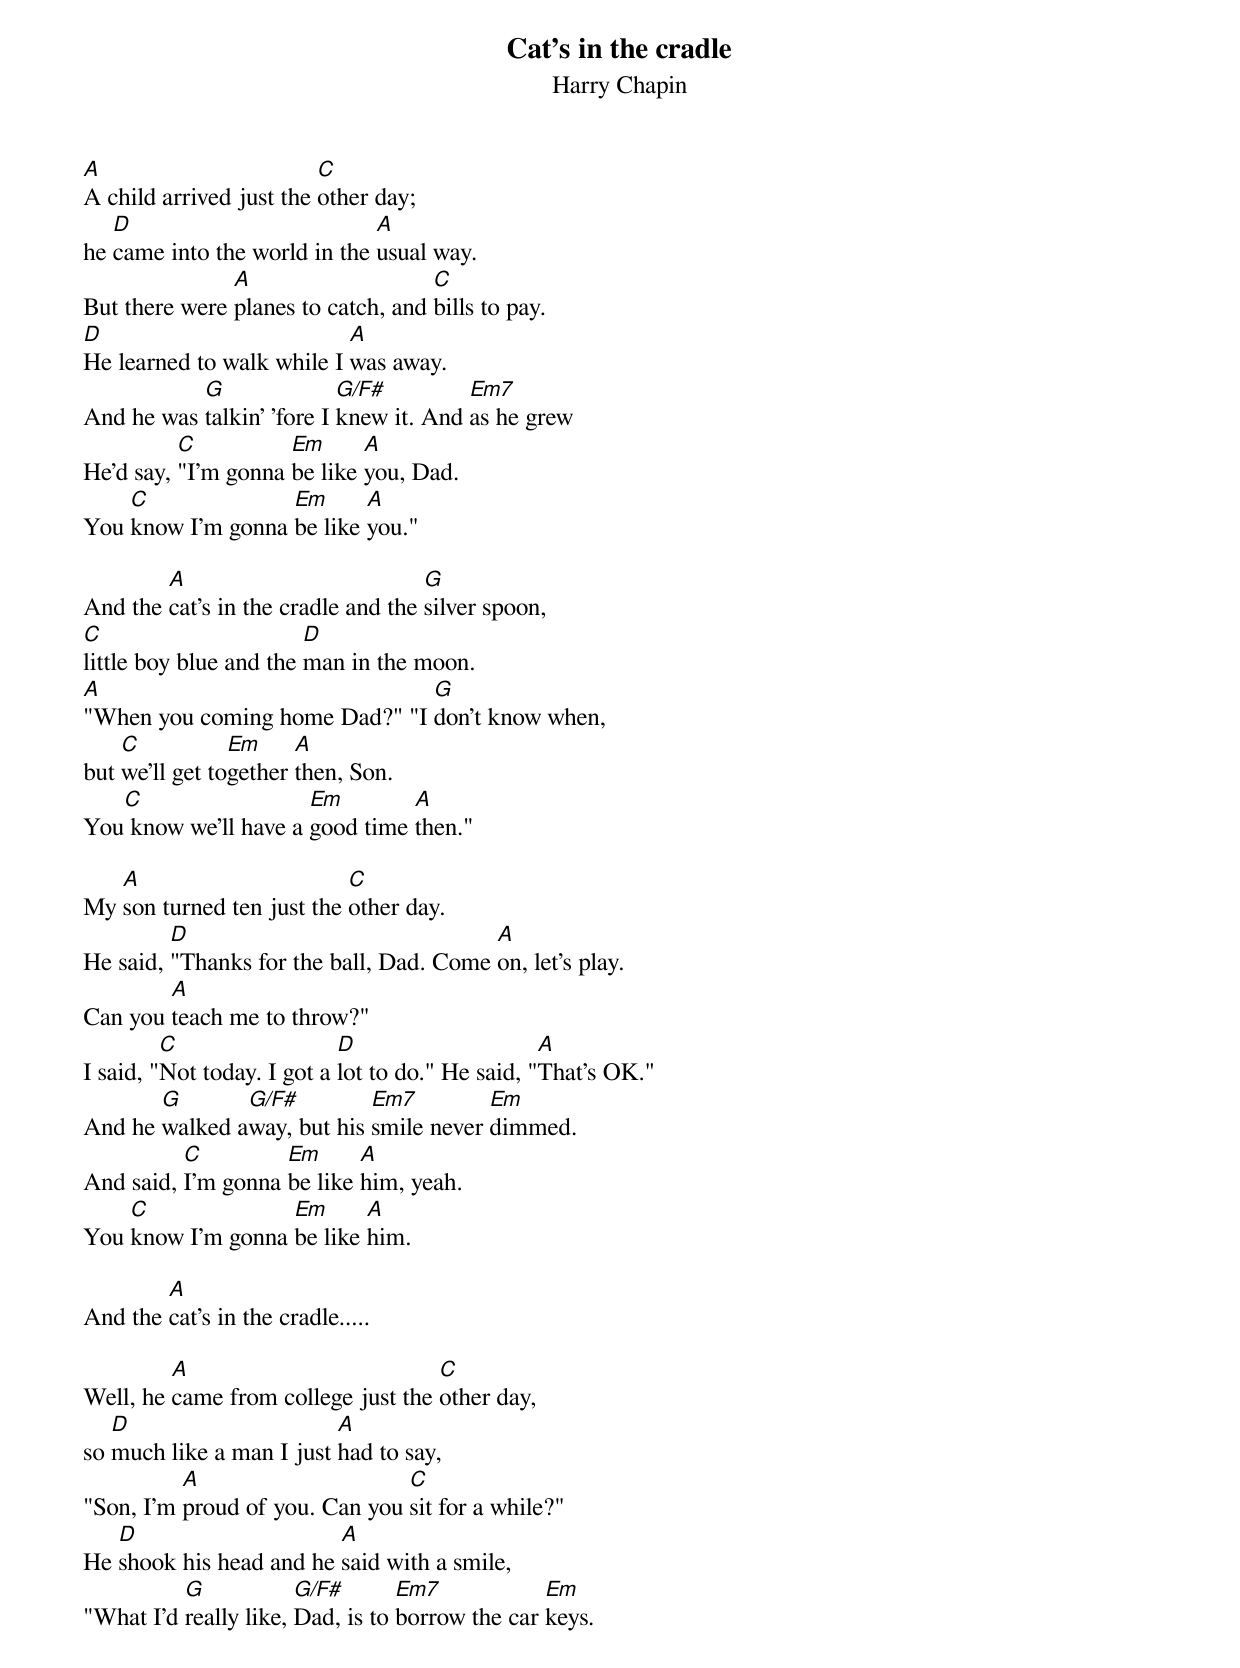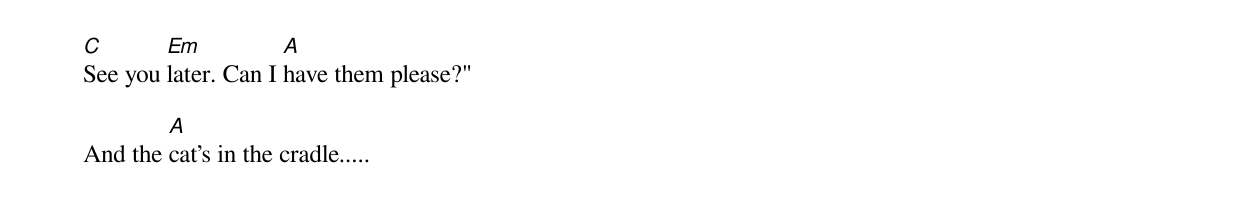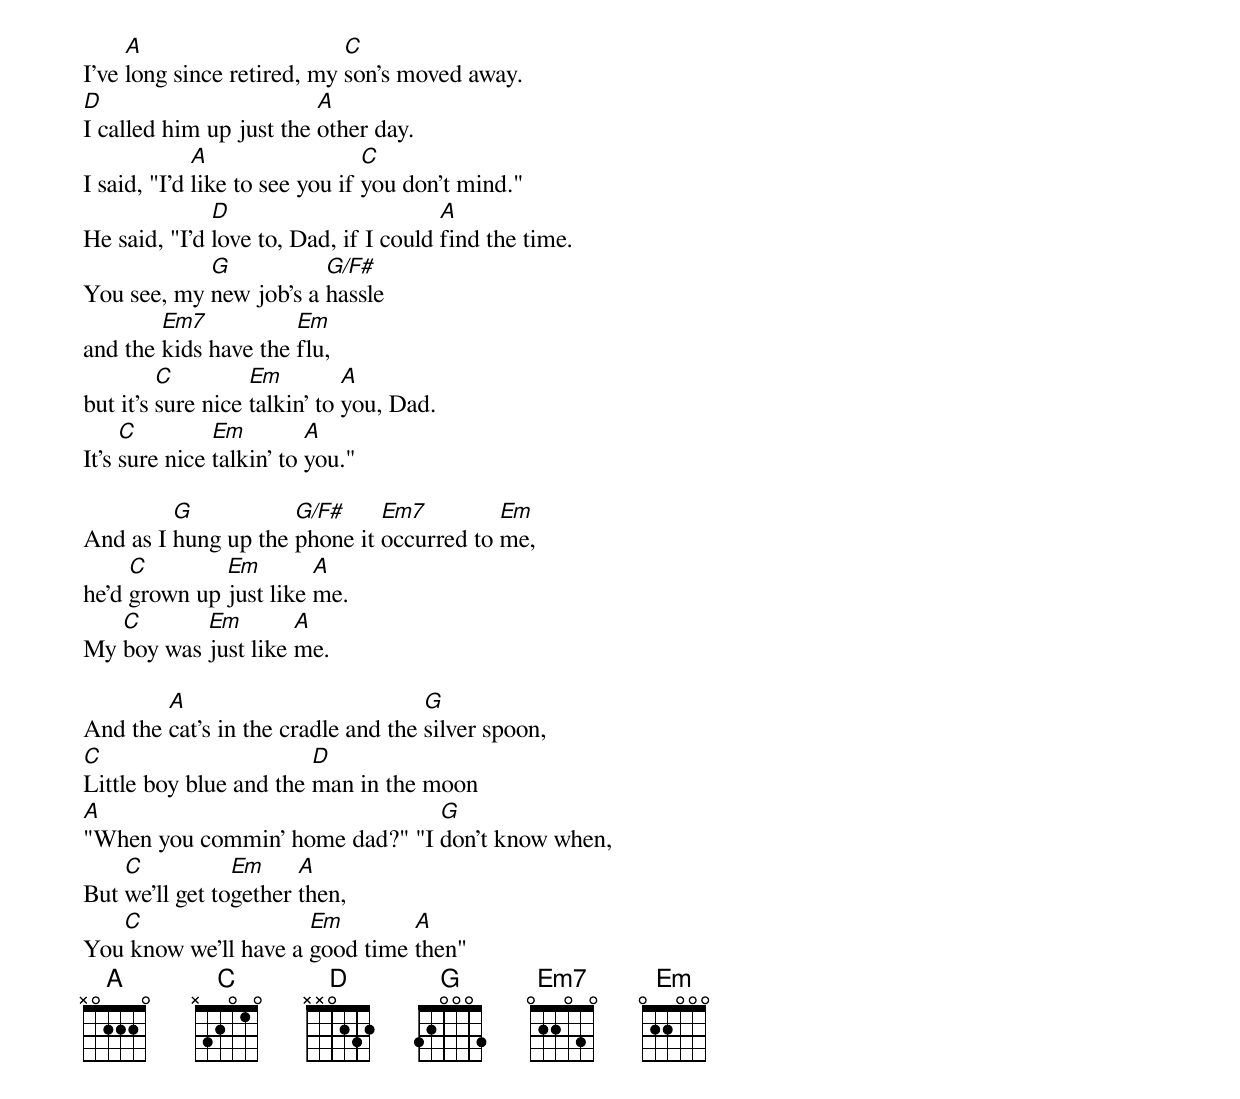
{t: Cat's in the cradle}
{st:Harry Chapin}

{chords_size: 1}
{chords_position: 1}
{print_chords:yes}
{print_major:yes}
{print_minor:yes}
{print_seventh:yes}
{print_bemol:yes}
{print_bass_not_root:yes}
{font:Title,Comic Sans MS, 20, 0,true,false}
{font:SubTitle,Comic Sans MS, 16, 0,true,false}
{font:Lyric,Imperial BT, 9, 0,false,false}
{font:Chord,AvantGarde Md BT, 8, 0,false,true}
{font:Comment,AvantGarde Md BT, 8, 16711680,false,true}
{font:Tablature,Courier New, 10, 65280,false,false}
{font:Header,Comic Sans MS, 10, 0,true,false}
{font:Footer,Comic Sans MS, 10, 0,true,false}
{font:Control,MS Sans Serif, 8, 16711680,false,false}
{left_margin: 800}
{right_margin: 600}
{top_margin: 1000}
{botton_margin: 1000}
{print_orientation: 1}




[A]A child arrived just the [C]other day;
he [D]came into the world in the [A]usual way.
But there were [A]planes to catch, and [C]bills to pay.
[D]He learned to walk while I [A]was away.
And he was [G]talkin' 'fore I [G/F#]knew it. And [Em7]as he grew
He'd say, [C]"I'm gonna [Em]be like [A]you, Dad.
You [C]know I'm gonna [Em]be like [A]you."

And the [A]cat's in the cradle and the [G]silver spoon,
[C]little boy blue and the [D]man in the moon.
[A]"When you coming home Dad?" "I [G]don't know when,
but [C]we'll get to[Em]gether [A]then, Son.
You[C] know we'll have a [Em]good time [A]then."

My [A]son turned ten just the [C]other day.
He said, [D]"Thanks for the ball, Dad. Come [A]on, let's play.
Can you [A]teach me to throw?"
I said, "[C]Not today. I got a [D]lot to do." He said, "[A]That's OK."
And he [G]walked a[G/F#]way, but his [Em7]smile never [Em]dimmed.
And said, [C]I'm gonna [Em]be like [A]him, yeah.
You [C]know I'm gonna [Em]be like [A]him.

And the [A]cat's in the cradle.....

Well, he [A]came from college just the [C]other day,
so [D]much like a man I just [A]had to say,
"Son, I'm [A]proud of you. Can you [C]sit for a while?"
He [D]shook his head and he [A]said with a smile,
"What I'd [G]really like, [G/F#]Dad, is to [Em7]borrow the car [Em]keys.
[C]See you [Em]later. Can I [A]have them please?"

And the [A]cat's in the cradle.....
{new_page}

I've [A]long since retired, my [C]son's moved away.
[D]I called him up just the [A]other day.
I said, "I'd [A]like to see you if [C]you don't mind."
He said, "I'd [D]love to, Dad, if I could [A]find the time.
You see, my [G]new job's a [G/F#]hassle
and the [Em7]kids have the [Em]flu,
but it's [C]sure nice [Em]talkin' to [A]you, Dad.
It's [C]sure nice [Em]talkin' to [A]you."

And as I [G]hung up the [G/F#]phone it [Em7]occurred to [Em]me,
he'd [C]grown up [Em]just like [A]me.
My [C]boy was [Em]just like [A]me.

And the [A]cat's in the cradle and the [G]silver spoon,
[C]Little boy blue and the [D]man in the moon
[A]"When you commin' home dad?" "I [G]don't know when,
But [C]we'll get to[Em]gether [A]then,
You[C] know we'll have a [Em]good time [A]then"
